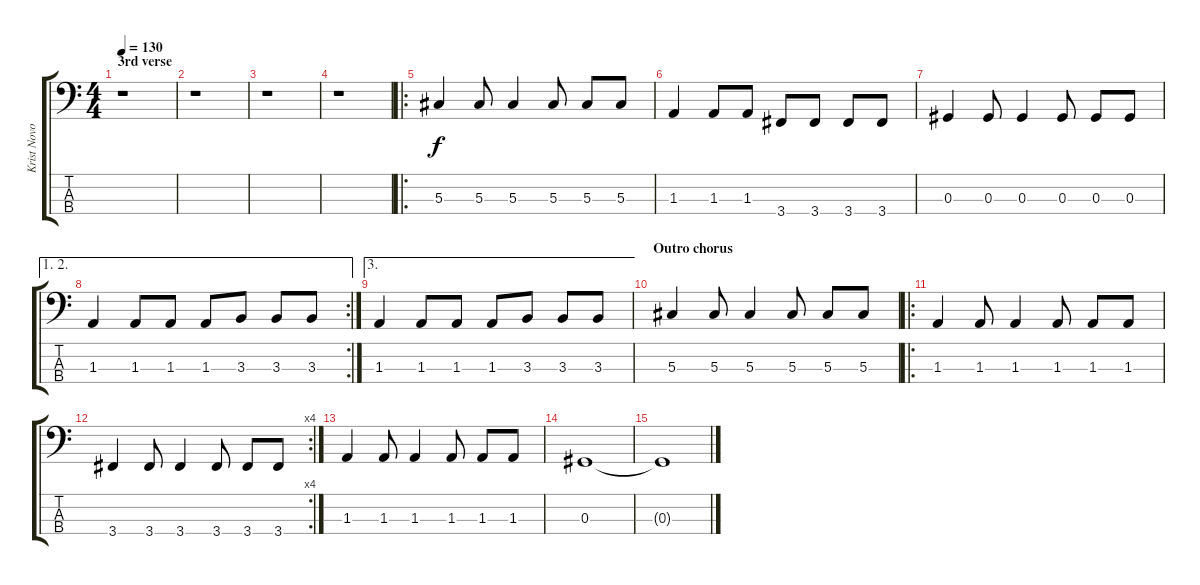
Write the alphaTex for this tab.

\track ("Krist Novoselic" "Krist Novo") {instrument electricbasspick}
\staff {score tabs}
\tuning (Gb2 Db2 Ab1 Eb1) {hide}
\ts (4 4)
\section ("" "3rd verse")
\tempo 130
\clef f4
\ks c
r.1{dy f} |
r.1 |
r.1 |
r.1 |
\ro
5.3.4 5.3.8 5.3.4 5.3.8 5.3.8 5.3.8 |
1.3.4 1.3.8 1.3.8 3.4.8 3.4.8 3.4.8 3.4.8 |
0.3.4 0.3.8 0.3.4 0.3.8 0.3.8 0.3.8 |
\ae (1 2)
\rc 2
1.3.4 1.3.8 1.3.8 1.3.8 3.3.8 3.3.8 3.3.8 |
\ae 3
1.3.4 1.3.8 1.3.8 1.3.8 3.3.8 3.3.8 3.3.8 |
\section ("" "Outro chorus")
5.3.4 5.3.8 5.3.4 5.3.8 5.3.8 5.3.8 |
\ro
1.3.4 1.3.8 1.3.4 1.3.8 1.3.8 1.3.8 |
\rc 4
3.4.4 3.4.8 3.4.4 3.4.8 3.4.8 3.4.8 |
1.3.4 1.3.8 1.3.4 1.3.8 1.3.8 1.3.8 |
0.3.1 |
0.3{t}.1
